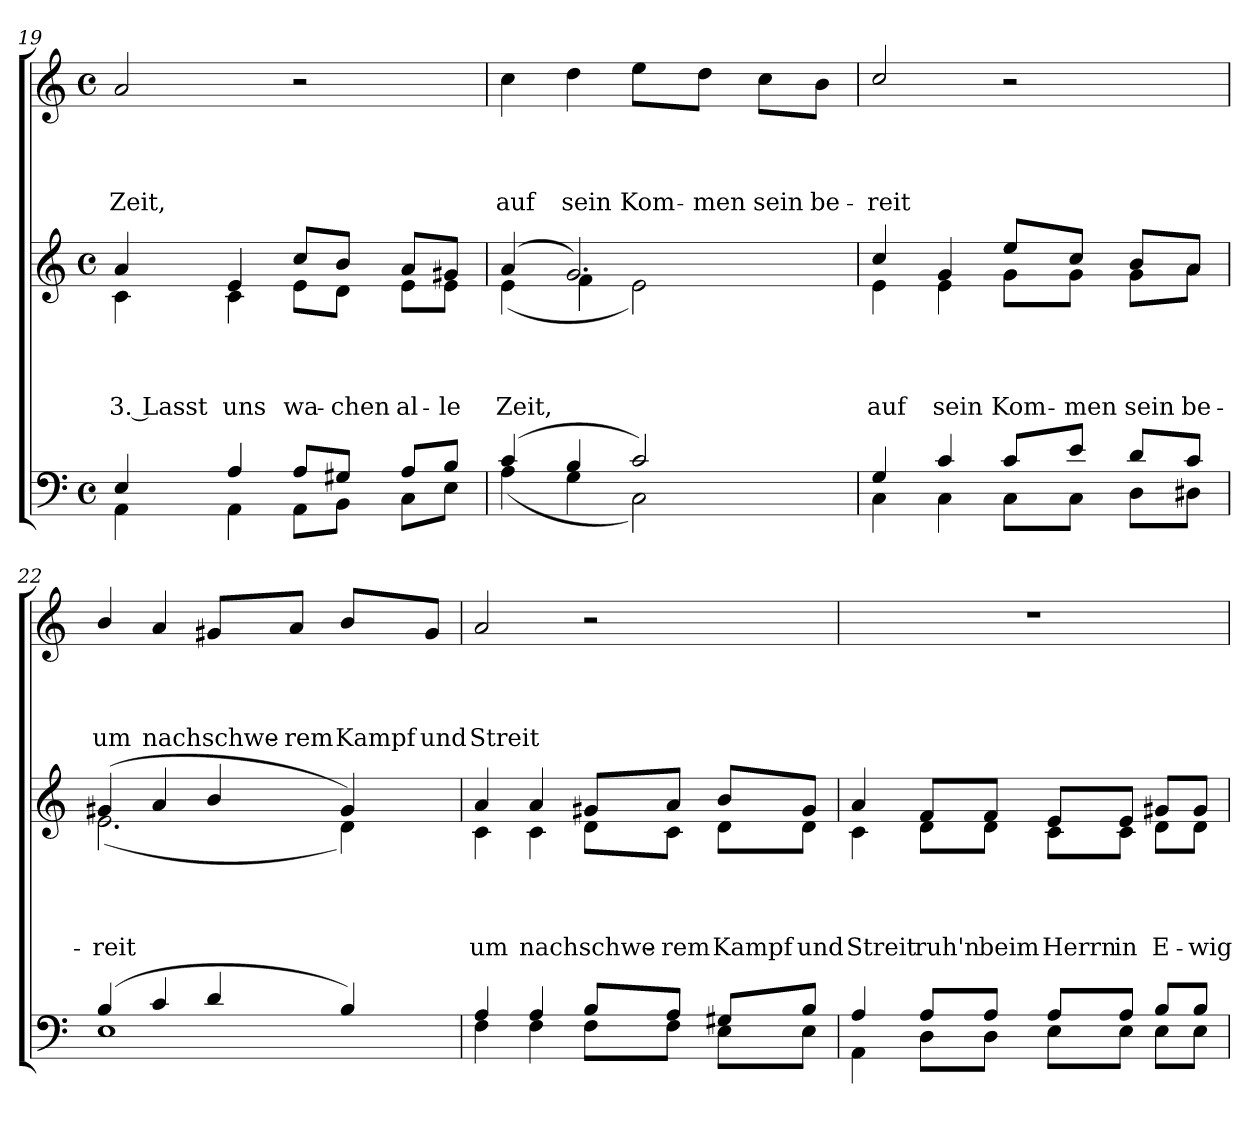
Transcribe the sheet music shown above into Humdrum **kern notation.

**kern	**kern	**text	**text	**text	**text	**kern	**text	**text	**text	**text
*part3	*part2	*part2	*part2	*part2	*part2	*part1	*part1	*part1	*part1	*part1
*staff3	*staff2	*staff2	*staff2	*staff2	*staff2	*staff1	*staff1	*staff1	*staff1	*staff1
*clefF4	*clefG2	*	*	*	*	*clefG2	*	*	*	*
*k[]	*k[]	*	*	*	*	*k[]	*	*	*	*
*C:	*C:	*	*	*	*	*C:	*	*	*	*
*M4/4	*M4/4	*	*	*	*	*M4/4	*	*	*	*
*met(c)	*met(c)	*	*	*	*	*met(c)	*	*	*	*
=19	=19	=19	=19	=19	=19	=19	=19	=19	=19	=19
*^	*	*	*	*	*	*	*	*	*	*
!	!	!	!	!	!	!LO:LY:b	!	!	!	!	!
*	*	*^	*	*	*	*	*	*	*	*	*
!	!	!	!	!	!	!	!	!	!	!	!	!LO:LY:b
4E/	4AA\	4a/	4c\	.	.	.	3. Lasst	2a/	.	.	.	Zeit,
!	!	!	!	!	!	!	!LO:LY:b	!	!	!	!	!
4A/	4AA\	4e/	4c\	.	.	.	uns	.	.	.	.	.
!	!	!	!	!	!	!	!LO:LY:b	!	!	!	!	!
8A/L	8AA\L	8cc/L	8e\L	.	.	.	wa-	2r	.	.	.	.
!	!	!	!	!	!	!	!LO:LY:b	!	!	!	!	!
8G#X/J	8BB\J	8b/J	8d\J	.	.	.	-chen	.	.	.	.	.
!	!	!	!	!	!	!	!LO:LY:b	!	!	!	!	!
8A/L	8C\L	8a/L	8e\L	.	.	.	al-	.	.	.	.	.
!	!	!	!	!	!	!	!LO:LY:b	!	!	!	!	!
8B/J	8E\J	8g#X/J	8e\J	.	.	.	-le	.	.	.	.	.
=20	=20	=20	=20	=20	=20	=20	=20	=20	=20	=20	=20	=20
!	!	!	!	!	!	!	!LO:LY:b	!	!	!	!	!
!	!	!	!	!	!	!	!	!	!	!	!	!LO:LY:b
(4c/	(<4A\	(4a/	(<4e\	.	.	.	Zeit,	4cc\	.	.	.	auf
!	!	!	!	!	!	!	!	!	!	!	!	!LO:LY:b
4B/	4G\	2.g/)	4f\	.	.	.	.	4dd\	.	.	.	sein
!	!	!	!	!	!	!	!	!	!	!	!	!LO:LY:b
2c/)	2C\)	.	2e\)	.	.	.	.	8ee\L	.	.	.	Kom-
!	!	!	!	!	!	!	!	!	!	!	!	!LO:LY:b
.	.	.	.	.	.	.	.	8dd\J	.	.	.	-men
!	!	!	!	!	!	!	!	!	!	!	!	!LO:LY:b
.	.	.	.	.	.	.	.	8cc\L	.	.	.	sein
!	!	!	!	!	!	!	!	!	!	!	!	!LO:LY:b
.	.	.	.	.	.	.	.	8b\J	.	.	.	be-
!!LO:LB:g=z
=21	=21	=21	=21	=21	=21	=21	=21	=21	=21	=21	=21	=21
!	!	!	!	!	!	!	!LO:LY:b	!	!	!	!	!
!	!	!	!	!	!	!	!	!	!	!	!	!LO:LY:b
4G/	4C\	4cc/	4e\	.	.	.	auf	2cc/	.	.	.	-reit
!	!	!	!	!	!	!	!LO:LY:b	!	!	!	!	!
4c/	4C\	4g/	4e\	.	.	.	sein	.	.	.	.	.
!	!	!	!	!	!	!	!LO:LY:b	!	!	!	!	!
8c/L	8C\L	8ee/L	8g\L	.	.	.	Kom-	2r	.	.	.	.
!	!	!	!	!	!	!	!LO:LY:b	!	!	!	!	!
8e/J	8C\J	8cc/J	8g\J	.	.	.	-men	.	.	.	.	.
!	!	!	!	!	!	!	!LO:LY:b	!	!	!	!	!
8d/L	8D\L	8b/L	8g\L	.	.	.	sein	.	.	.	.	.
!	!	!	!	!	!	!	!LO:LY:b	!	!	!	!	!
8c/J	8D#X\J	8a/J	8a\J	.	.	.	be-	.	.	.	.	.
=22	=22	=22	=22	=22	=22	=22	=22	=22	=22	=22	=22	=22
!	!	!	!	!	!	!	!LO:LY:b	!	!	!	!	!
!	!	!	!	!	!	!	!	!	!	!	!	!LO:LY:b
(4B/	1E	(4g#X/	(<2.e\	.	.	.	-reit	4b/	.	.	.	um
!	!	!	!	!	!	!	!	!	!	!	!	!LO:LY:b
4c/	.	4a/	.	.	.	.	.	4a/	.	.	.	nach
!	!	!	!	!	!	!	!	!	!	!	!	!LO:LY:b
4d/	.	4b/	.	.	.	.	.	8g#X/L	.	.	.	schwe-
!	!	!	!	!	!	!	!	!	!	!	!	!LO:LY:b
.	.	.	.	.	.	.	.	8a/J	.	.	.	-rem
!	!	!	!	!	!	!	!	!	!	!	!	!LO:LY:b
4B/)	.	4g#/)	4d\)	.	.	.	.	8b/L	.	.	.	Kampf
!	!	!	!	!	!	!	!	!	!	!	!	!LO:LY:b
.	.	.	.	.	.	.	.	8g#/J	.	.	.	und
=23	=23	=23	=23	=23	=23	=23	=23	=23	=23	=23	=23	=23
!	!	!	!	!	!	!	!LO:LY:b	!	!	!	!	!
!	!	!	!	!	!	!	!	!	!	!	!	!LO:LY:b
4A/	4F\	4a/	4c\	.	.	.	um	2a/	.	.	.	Streit
!	!	!	!	!	!	!	!LO:LY:b	!	!	!	!	!
4A/	4F\	4a/	4c\	.	.	.	nach	.	.	.	.	.
!	!	!	!	!	!	!	!LO:LY:b	!	!	!	!	!
8B/L	8F\L	8g#X/L	8d\L	.	.	.	schwe-	2r	.	.	.	.
!	!	!	!	!	!	!	!LO:LY:b	!	!	!	!	!
8A/J	8F\J	8a/J	8c\J	.	.	.	-rem	.	.	.	.	.
!	!	!	!	!	!	!	!LO:LY:b	!	!	!	!	!
8G#X/L	8E\L	8b/L	8d\L	.	.	.	Kampf	.	.	.	.	.
!	!	!	!	!	!	!	!LO:LY:b	!	!	!	!	!
8B/J	8E\J	8g#/J	8d\J	.	.	.	und	.	.	.	.	.
!!LO:LB:g=z
=24	=24	=24	=24	=24	=24	=24	=24	=24	=24	=24	=24	=24
!	!	!	!	!	!	!	!LO:LY:b	!	!	!	!	!
4A/	4AA\	4a/	4c\	.	.	.	Streit	1r	.	.	.	.
!	!	!	!	!	!	!	!LO:LY:b	!	!	!	!	!
8A/L	8D\L	8f/L	8d\L	.	.	.	ruh'n	.	.	.	.	.
!	!	!	!	!	!	!	!LO:LY:b	!	!	!	!	!
8A/J	8D\J	8f/J	8d\J	.	.	.	beim	.	.	.	.	.
!	!	!	!	!	!	!	!LO:LY:b	!	!	!	!	!
8A/L	8E\L	8e/L	8c\L	.	.	.	Herrn	.	.	.	.	.
!	!	!	!	!	!	!	!LO:LY:b	!	!	!	!	!
8A/J	8E\J	8e/J	8c\J	.	.	.	in	.	.	.	.	.
!	!	!	!	!	!	!	!LO:LY:b	!	!	!	!	!
8B/L	8E\L	8g#X/L	8d\L	.	.	.	E-	.	.	.	.	.
!	!	!	!	!	!	!	!LO:LY:b	!	!	!	!	!
8B/J	8E\J	8g#/J	8d\J	.	.	.	-wig-	.	.	.	.	.
*v	*v	*	*	*	*	*	*	*	*	*	*	*
*	*v	*v	*	*	*	*	*	*	*	*	*
=	=	=	=	=	=	=	=	=	=	=
*-	*-	*-	*-	*-	*-	*-	*-	*-	*-	*-
